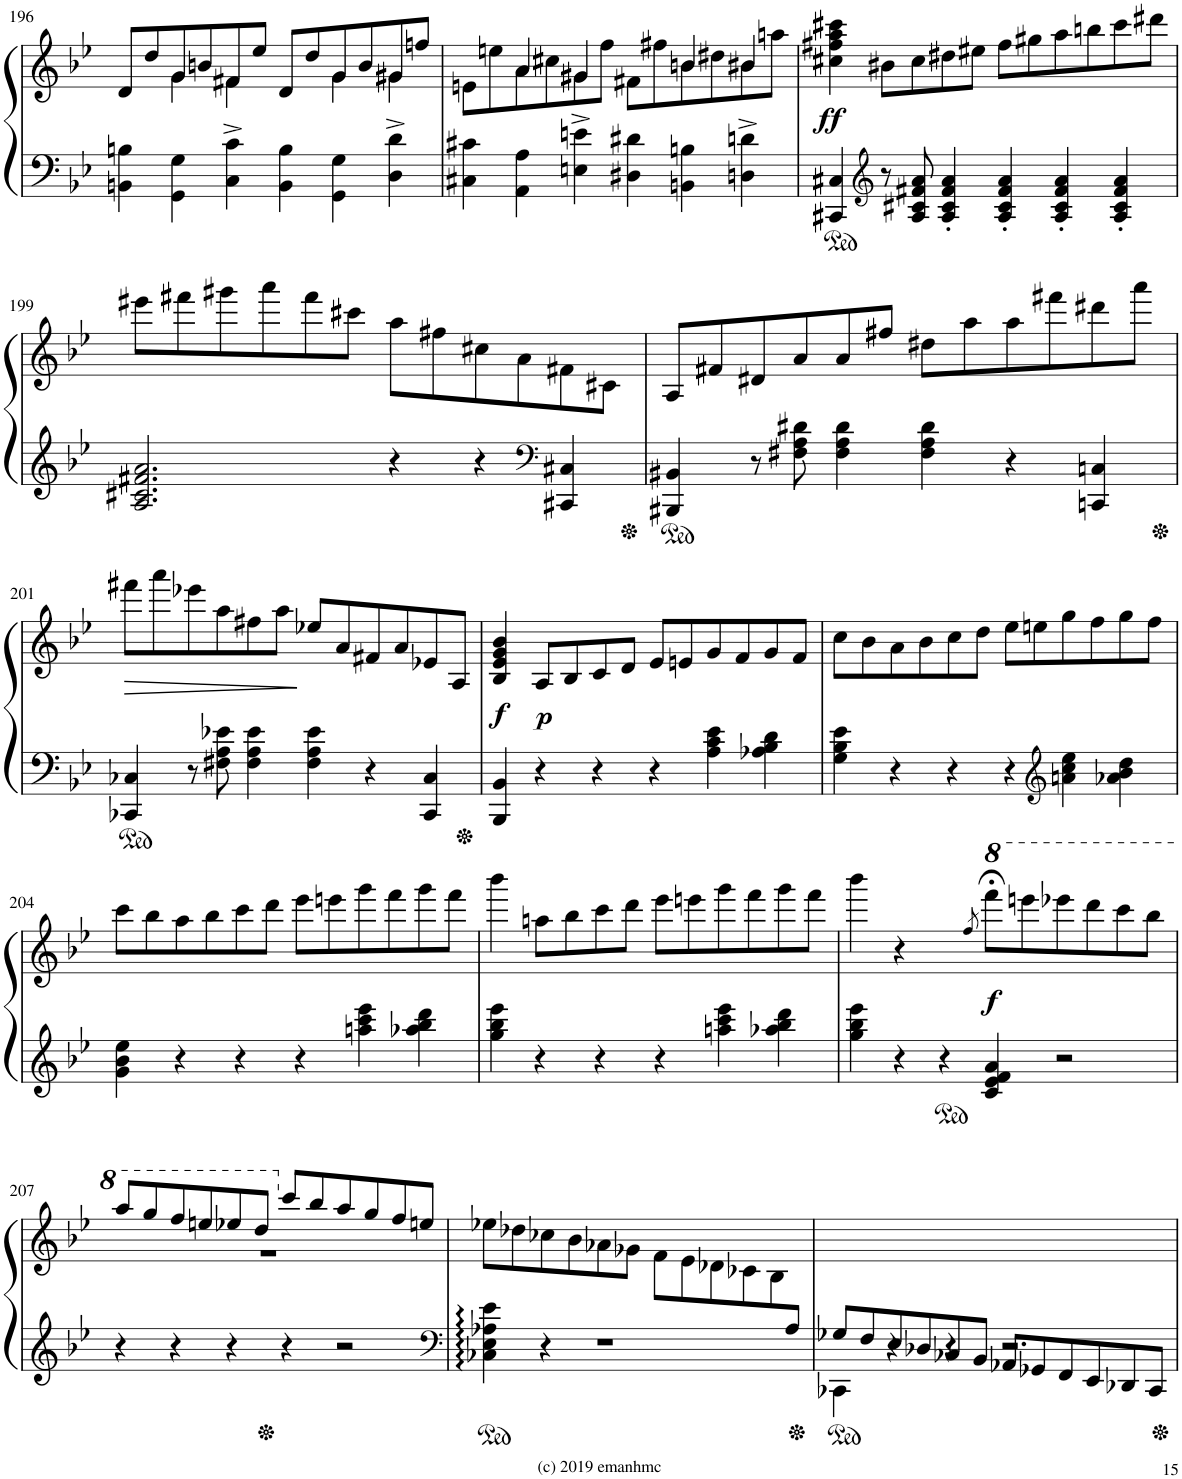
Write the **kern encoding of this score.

**kern	**kern	**dynam
*part1	*part1	*part1
*staff2	*staff1	*staff1/2
*I"Piano	*	*
*I'Pno.	*	*
!!LO:PB:g=z
*clefF4	*clefG2	*
*k[b-e-]	*k[b-e-]	*
*M6/4	*M6/4	*
=196	=196	=196
*	*^	*
4BBn\ 4Bn\	8d/L	4ryy	.
.	8dd/	.	.
4GG\ 4G\	8g/	4g\	.
.	8bn/	.	.
4C\^ 4c\^	8f#X/	4f#\	.
.	8ee-/J	.	.
4BB\ 4B\	8d/L	4ryy	.
.	8dd/	.	.
4GG\ 4G\	8g/	4g\	.
.	8b/	.	.
4D\^ 4d\^	8g#X/	4g#\	.
.	8ffn/J	.	.
=197	=197	=197	=197
4C#X\ 4c#X\	8en\L	4ryy	.
.	8een\	.	.
4AA\ 4A\	8a\	4a/	.
.	8cc#X\	.	.
4En\^ 4en\^	8g#X\	4g#/	.
.	8ff\J	.	.
4D#X\ 4d#X\	8f#X\L	4ryy	.
.	8ff#X\	.	.
4BBn\ 4Bn\	8bn\	4b/	.
.	8dd#X\	.	.
4Dn\^ 4dn\^	8b#X\	4b#/	.
.	8aan\J	.	.
*	*v	*v	*
=198	=198	=198
!	!	!LO:DY:b
4CC#X/ 4C#X/	4cc#X\ 4ff#X\ 4aa\ 4ccc#X\	ff
*clefG2	*	*
8r	8b#X\L	.
8A/ 8c#X/ 8f#X/ 8a/	8cc#\	.
4A/' 4c#/' 4f#/' 4a/'	8dd#X\	.
.	8ee#X\J	.
4A/' 4c#/' 4f#/' 4a/'	8ff#\L	.
.	8gg#X\	.
4A/' 4c#/' 4f#/' 4a/'	8aa\	.
.	8bbn\	.
4A/' 4c#/' 4f#/' 4a/'	8ccc#\	.
.	8ddd#X\J	.
!!LO:LB:g=z
=199	=199	=199
2.A/ 2.c#X/ 2.f#X/ 2.a/	8eee#X\L	.
.	8fff#X\	.
.	8ggg#X\	.
.	8aaa\	.
.	8fff#\	.
.	8ccc#X\J	.
4r	8aa\L	.
.	8ff#X\	.
4r	8cc#X\	.
.	8a\	.
*clefF4	*	*
4CC#X/ 4C#X/	8f#X\	.
.	8c#X\J	.
=200	=200	=200
4BBB#X/ 4BB#X/	8A/L	.
.	8f#X/	.
8r	8d#X/	.
8F#X\ 8A\ 8d#X\	8a/	.
4F#\ 4A\ 4d#\	8a/	.
.	8ff#X/J	.
4F#\ 4A\ 4d#\	8dd#X\L	.
.	8aa\	.
4r	8aa\	.
.	8fff#X\	.
4CCn/ 4Cn/	8ddd#X\	.
.	8aaa\J	.
!!LO:LB:g=z
=201	=201	=201
!	!	!LO:HP:b
4CC-X/ 4C-X/	8fff#X\L	>
.	8aaa\	.
8r	8eee-X\	.
8F#X\ 8A\ 8e-X\	8aa\	.
4F#\ 4A\ 4e-\	8ff#X\	.
.	8aa\J	.
4F#\ 4A\ 4e-\	8ee-X/L	]
.	8a/	.
4r	8f#X/	.
.	8a/	.
4CC-/ 4C-/	8e-X/	.
.	8A/J	.
=202	=202	=202
!	!	!LO:DY:b
4BBB-/ 4BB-/	4B-/ 4e-/ 4g/ 4b-/	f
!	!	!LO:DY:b
4r	8A/L	p
.	8B-/	.
4r	8c/	.
.	8d/J	.
4r	8e-/L	.
.	8en/	.
4A\ 4c\ 4e-\	8g/	.
.	8f/	.
4A-X\ 4B-\ 4d\	8g/	.
.	8f/J	.
=203	=203	=203
4G\ 4B-\ 4e-\	8cc\L	.
.	8b-\	.
4r	8a\	.
.	8b-\	.
4r	8cc\	.
.	8dd\J	.
4r	8ee-\L	.
.	8een\	.
*clefG2	*	*
4an\ 4cc\ 4ee-\	8gg\	.
.	8ff\	.
4a-X\ 4b-\ 4dd\	8gg\	.
.	8ff\J	.
!!LO:LB:g=z
=204	=204	=204
4g\ 4b-\ 4ee-\	8ccc\L	.
.	8bb-\	.
4r	8aa\	.
.	8bb-\	.
4r	8ccc\	.
.	8ddd\J	.
4r	8eee-\L	.
.	8eeen\	.
4aan\ 4ccc\ 4eee-\	8ggg\	.
.	8fff\	.
4aa-X\ 4bb-\ 4ddd\	8ggg\	.
.	8fff\J	.
=205	=205	=205
4gg\ 4bb-\ 4eee-\	4bbb-\	.
4r	8aan\L	.
.	8bb-\	.
4r	8ccc\	.
.	8ddd\J	.
4r	8eee-\L	.
.	8eeen\	.
4aan\ 4ccc\ 4eee-\	8ggg\	.
.	8fff\	.
4aa-X\ 4bb-\ 4ddd\	8ggg\	.
.	8fff\J	.
=206	=206	=206
*	*^	*
4gg\ 4bb-\ 4eee-\	4bbb-\	2.ryy	.
4r	4r	.	.
4r	4fff;<	.	.
.	8qfff/	.	.
!	!	!	!LO:DY:b
4c/ 4e-/ 4f/ 4a/	8ffff;<\L	8ffff!	f
.	8eeeen\	2ryy	.
2r	8eeee-X\	.	.
.	8dddd\	.	.
.	8cccc\	.	.
.	8bbb-\J	8ryy	.
!!LO:LB:g=z	!!
=207	=207	=207	=207
4r	8aaa/L	1.r	.
.	8ggg/	.	.
4r	8fff/	.	.
.	8eeen/	.	.
4r	8eee-X/	.	.
.	8ddd/J	.	.
4r	8ccc/L	.	.
.	8bb-/	.	.
2r	8aa/	.	.
.	8gg/	.	.
.	8ff/	.	.
.	8een/J	.	.
*	*v	*v	*
=208	=208	=208
*clefF4	*	*
*^	*	*
4.ryy	4C-X\ 4E-\ 4A-X\ 4e-\	8ee-X\L	.
.	.	8dd-X\	.
.	4r	8cc-X\	.
.	.	8b-\	.
.	1r	8a-X\	.
.	.	8g-X\J	.
.	.	8f\L	.
.	.	8e-\	.
.	.	8d-X\	.
.	.	8c-X\	.
.	.	8B-\	.
8A-/J	.	8ryy	.
=209	=209	=209	=209
8G-X/L	4CC-X\	1.ryy	.
8F/	.	.	.
8E-/	4r	.	.
8D-X/	.	.	.
8C-X/	4r	.	.
8BB-/J	.	.	.
8AA-X/L	2.r	.	.
8GG-X/	.	.	.
8FF/	.	.	.
8EE-/	.	.	.
8DD-X/	.	.	.
8CC-/J	.	.	.
*v	*v	*	*
=	=	=
*-	*-	*-
